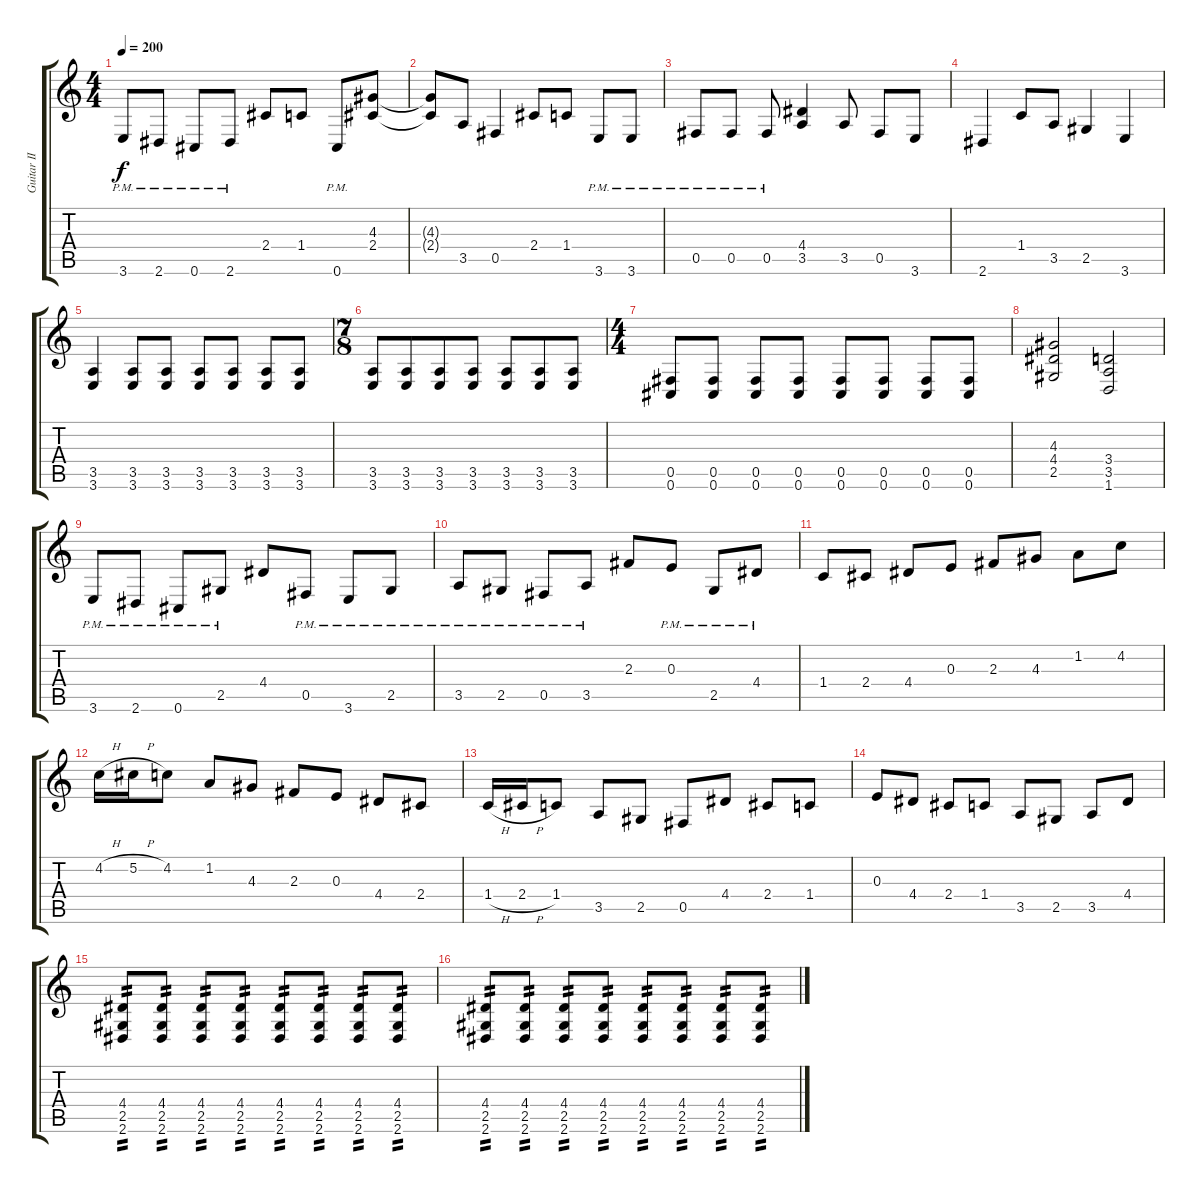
\track ("Guitar II" "Guitar II") {instrument distortionguitar}
\staff {score tabs}
\tuning (Db4 Ab3 E3 B2 Gb2 Db2) {hide}
\ts (4 4)
\tempo 200
\clef g2
\ks c
3.6{pm}.8{dy f} 2.6{pm}.8 0.6{pm}.8 2.6{pm}.8 2.4.8 1.4.8 0.6{pm}.8 (4.3 2.4).8 |
(4.3{t} 2.4{t}).8 3.5.8 0.5.4 2.4.8 1.4.8 3.6{pm}.8 3.6{pm}.8 |
0.5{pm}.8 0.5{pm}.8 0.5{pm}.8 (4.4 3.5).4 3.5.8 0.5.8 3.6.8 |
2.6.4 1.4.8 3.5.8 2.5.4 3.6.4 |
(3.5 3.6).4 (3.5 3.6).8 (3.5 3.6).8 (3.5 3.6).8 (3.5 3.6).8 (3.5 3.6).8 (3.5 3.6).8 |
\ts (7 8)
(3.5 3.6).8 (3.5 3.6).8 (3.5 3.6).8 (3.5 3.6).8 (3.5 3.6).8 (3.5 3.6).8 (3.5 3.6).8 |
\ts (4 4)
(0.5 0.6).8 (0.5 0.6).8 (0.5 0.6).8 (0.5 0.6).8 (0.5 0.6).8 (0.5 0.6).8 (0.5 0.6).8 (0.5 0.6).8 |
(4.3 4.4 2.5).2 (3.4 3.5 1.6).2 |
3.6{pm}.8 2.6{pm}.8 0.6{pm}.8 2.5{pm}.8 4.4.8 0.5{pm}.8 3.6{pm}.8 2.5{pm}.8 |
3.5{pm}.8 2.5{pm}.8 0.5{pm}.8 3.5{pm}.8 2.3.8 0.3{pm}.8 2.5{pm}.8 4.4{pm}.8 |
1.4.8 2.4.8 4.4.8 0.3.8 2.3.8 4.3.8 1.2.8 4.2.8 |
4.2{h}.16 5.2{h}.16 4.2.8 1.2.8 4.3.8 2.3.8 0.3.8 4.4.8 2.4.8 |
1.4{h}.16 2.4{h}.16 1.4.8 3.5.8 2.5.8 0.5.8 4.4.8 2.4.8 1.4.8 |
0.3.8 4.4.8 2.4.8 1.4.8 3.5.8 2.5.8 3.5.8 4.4.8 |
(4.4 2.5 2.6).8{tp 2} (4.4 2.5 2.6).8{tp 2} (4.4 2.5 2.6).8{tp 2} (4.4 2.5 2.6).8{tp 2} (4.4 2.5 2.6).8{tp 2} (4.4 2.5 2.6).8{tp 2} (4.4 2.5 2.6).8{tp 2} (4.4 2.5 2.6).8{tp 2} |
(4.4 2.5 2.6).8{tp 2} (4.4 2.5 2.6).8{tp 2} (4.4 2.5 2.6).8{tp 2} (4.4 2.5 2.6).8{tp 2} (4.4 2.5 2.6).8{tp 2} (4.4 2.5 2.6).8{tp 2} (4.4 2.5 2.6).8{tp 2} (4.4 2.5 2.6).8{tp 2}
